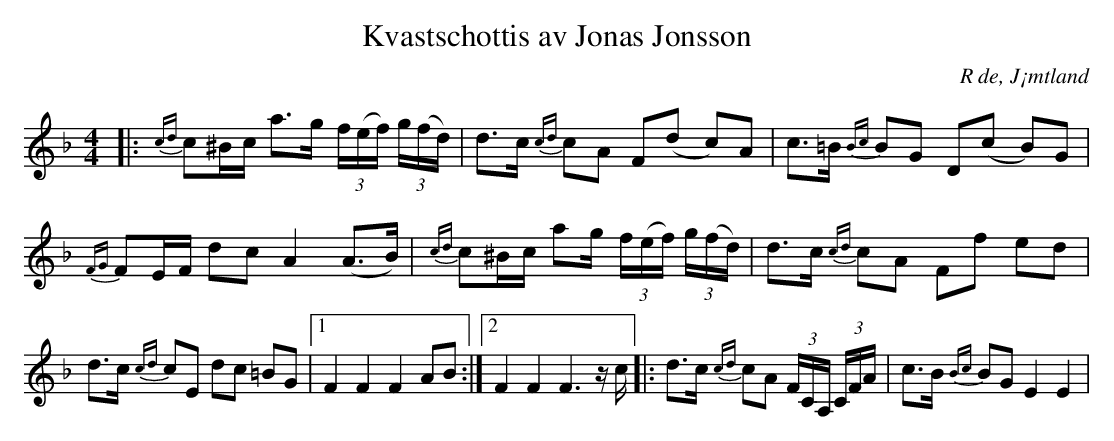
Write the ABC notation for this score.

X:1
T:Kvastschottis av Jonas Jonsson
O:R de, J¡mtland
M:4/4
L:1/16
K:F
|: {cd}c2^Bc a2>g2 (3f(ef) (3g(fd) | d2>c2 {cd}c2A2 F2(d2- c2)A2 | c2>=B2 {Bc}B2G2 D2(c2- B2)G2 | {FG}F2EF d2c2 A4 (A2>B2) | {cd}c2^Bc a2g (3f(ef) (3g(fd) | d2>c2 {cd}c2A2 F2f2 e2d2 | d2>c2 {cd}c2E2 d2c2 =B2G2 |1 F4 F4 F4 A2B2 :|2 F4 F4 F4> z2c ]|: d2>c2 {cd}c2A2 (3FCA, (3CFA | c2>B2 {Bc}B2G2 E4 E4 |
